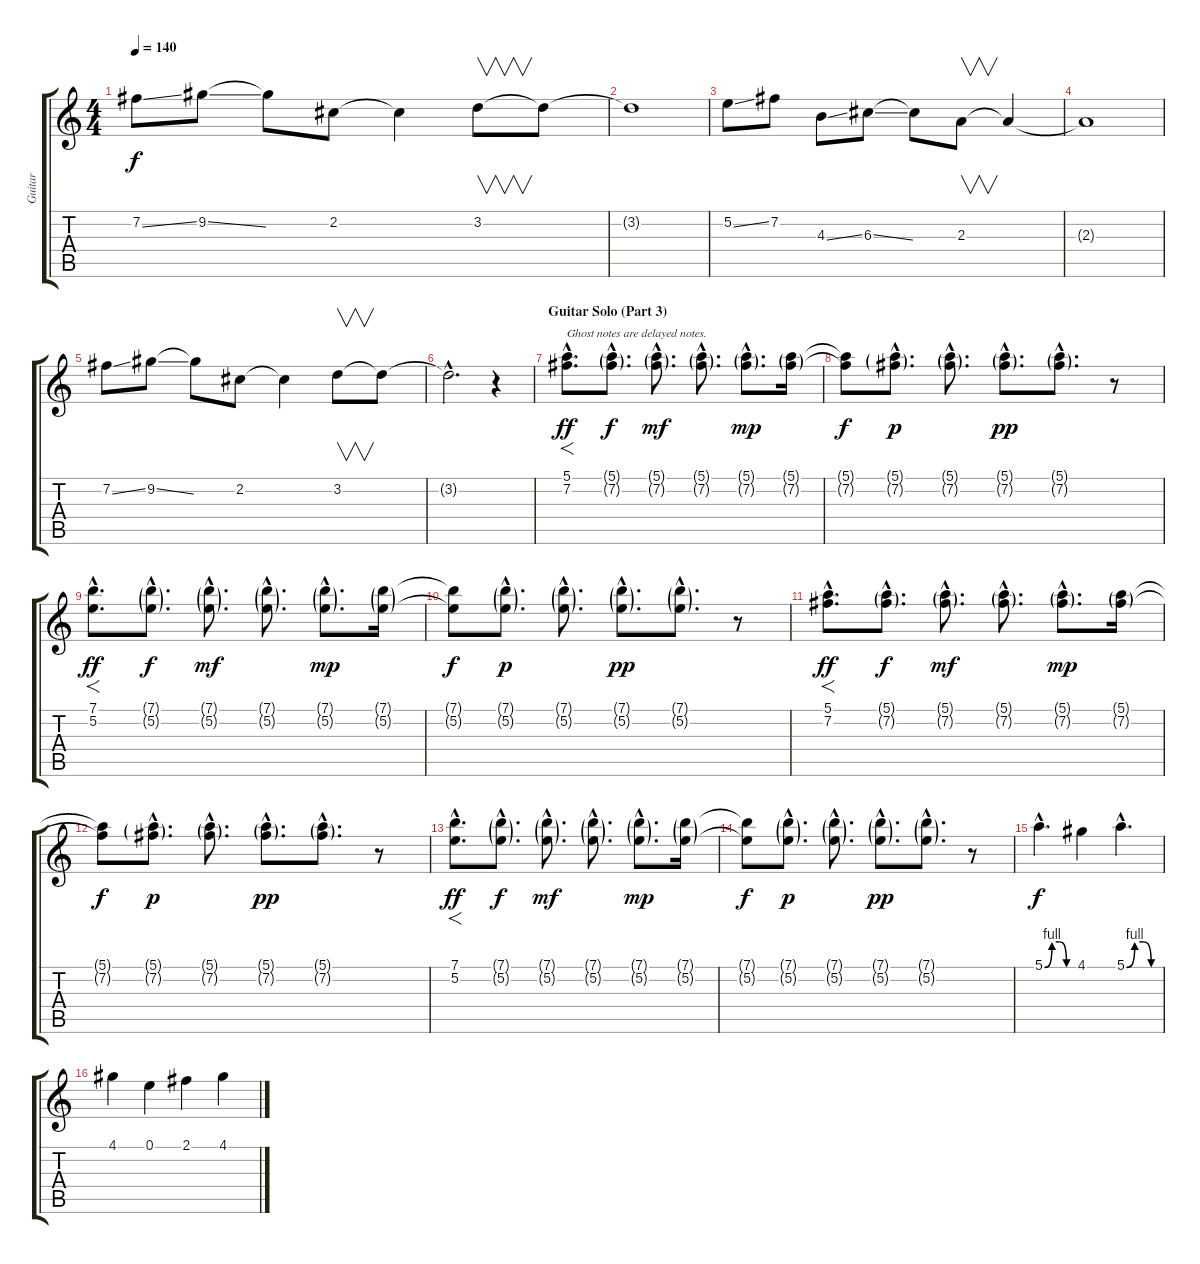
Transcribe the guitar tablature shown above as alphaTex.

\track ("Guitar" "Guitar") {instrument overdrivenguitar}
\staff {score tabs}
\tuning (E4 B3 G3 D3 A2 E2) {hide}
\ts (4 4)
\tempo 140
\clef g2
\ks c
7.2{ss}.8{dy f} 9.2{ss}.8 9.2{t}.8 2.2.8 2.2{t}.4 3.2.8{v} 3.2{t}.8 |
3.2{t}.1 |
5.2{ss}.8 7.2.8 4.3{ss}.8 6.3{ss}.8 6.3{t}.8 2.3.8{v} 2.3{t}.4 |
2.3{t}.1 |
7.2{ss}.8 9.2{ss}.8 9.2{t}.8 2.2.8 2.2{t}.4 3.2.8{v} 3.2{t}.8 |
3.2{hac t}.2{d} r.4 |
\section ("" "Guitar Solo (Part 3)")
(5.1{hac} 7.2{hac}).8{f d txt "Ghost notes are delayed notes." dy ff volume 13} (5.1{g hac} 7.2{g hac}).8{d dy f} (5.1{g hac} 7.2{g hac}).8{d dy mf} (5.1{g hac} 7.2{g hac}).8{d} (5.1{g hac} 7.2{g hac}).8{d dy mp} (5.1{g} 7.2{g}).16 |
(5.1{t} 7.2{t}).8{dy f} (5.1{g hac} 7.2{g hac}).8{d dy p} (5.1{g hac} 7.2{g hac}).8{d} (5.1{g hac} 7.2{g hac}).8{d dy pp} (5.1{g hac} 7.2{g hac}).8{d} r.8 |
(7.1{hac} 5.2{hac}).8{f d dy ff volume 13} (7.1{g hac} 5.2{g hac}).8{d dy f} (7.1{g hac} 5.2{g hac}).8{d dy mf} (7.1{g hac} 5.2{g hac}).8{d} (7.1{g hac} 5.2{g hac}).8{d dy mp} (7.1{g} 5.2{g}).16 |
(7.1{t} 5.2{t}).8{dy f} (7.1{g hac} 5.2{g hac}).8{d dy p} (7.1{g hac} 5.2{g hac}).8{d} (7.1{g hac} 5.2{g hac}).8{d dy pp} (7.1{g hac} 5.2{g hac}).8{d} r.8 |
(5.1{hac} 7.2{hac}).8{f d dy ff volume 13} (5.1{g hac} 7.2{g hac}).8{d dy f} (5.1{g hac} 7.2{g hac}).8{d dy mf} (5.1{g hac} 7.2{g hac}).8{d} (5.1{g hac} 7.2{g hac}).8{d dy mp} (5.1{g} 7.2{g}).16 |
(5.1{t} 7.2{t}).8{dy f} (5.1{g hac} 7.2{g hac}).8{d dy p} (5.1{g hac} 7.2{g hac}).8{d} (5.1{g hac} 7.2{g hac}).8{d dy pp} (5.1{g hac} 7.2{g hac}).8{d} r.8 |
(7.1{hac} 5.2{hac}).8{f d dy ff volume 13} (7.1{g hac} 5.2{g hac}).8{d dy f} (7.1{g hac} 5.2{g hac}).8{d dy mf} (7.1{g hac} 5.2{g hac}).8{d} (7.1{g hac} 5.2{g hac}).8{d dy mp} (7.1{g} 5.2{g}).16 |
(7.1{t} 5.2{t}).8{dy f} (7.1{g hac} 5.2{g hac}).8{d dy p} (7.1{g hac} 5.2{g hac}).8{d} (7.1{g hac} 5.2{g hac}).8{d dy pp} (7.1{g hac} 5.2{g hac}).8{d} r.8 |
5.1{be (custom 0 0 15 4 30 4 45 0 60 0) hac}.4{d dy f} 4.1.4 5.1{be (custom 0 0 15 4 30 4 45 0 60 0) hac}.4{d} |
4.1.4 0.1.4 2.1.4 4.1.4
